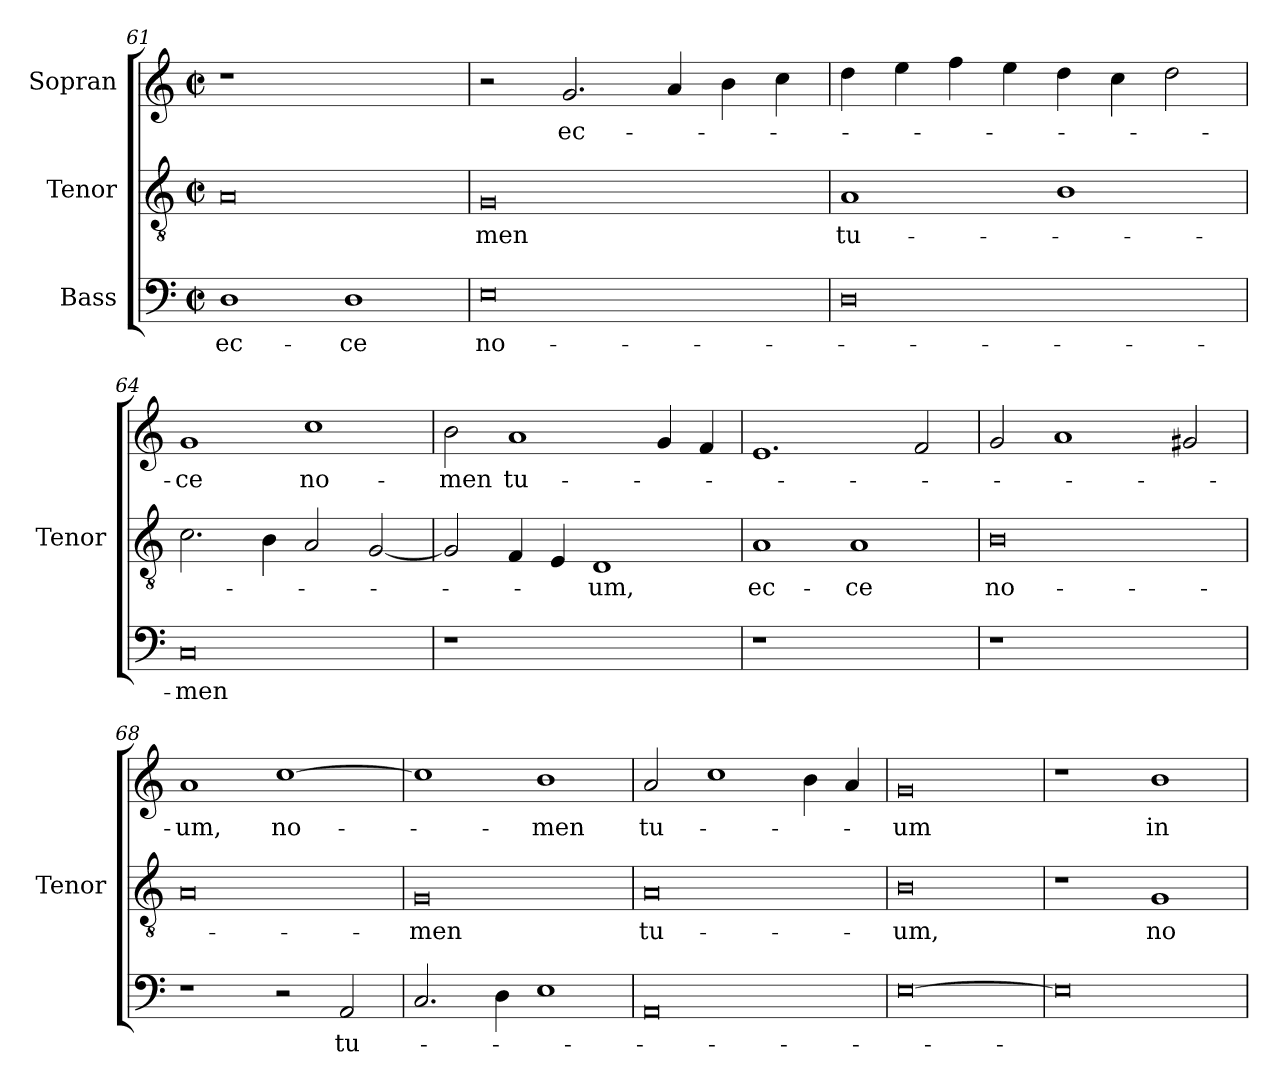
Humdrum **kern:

**kern	**text	**kern	**text	**kern	**text
*part3	*part3	*part2	*part2	*part1	*part1
*staff3	*staff3	*staff2	*staff2	*staff1	*staff1
*I"Bass	*	*I"Tenor	*	*I"Sopran	*
*	*	*I'Tenor	*	*	*
*clefF4	*	*clefGv2	*	*clefG2	*
*	*	*ITrd7c12	*	*	*
*k[]	*	*k[]	*	*k[]	*
*M2/2	*	*M2/2	*	*M2/2	*
*met(c|)	*	*met(c|)	*	*met(c|)	*
=61	=61	=61	=61	=61	=61
!	!LO:LY:b:color=#000000	!	!	!LO:N:vis=1	!
1Di	ec-	0AAi	.	1r	.
!	!LO:LY:b:color=#000000	!	!	!	!
1Di	-ce	.	.	1ryy	.
=62	=62	=62	=62	=62	=62
!	!LO:LY:b:color=#000000	!	!	!	!
!	!	!	!LO:LY:b:color=#000000	!	!
0Ei	no-	0GGi	-men	2r	.
!	!	!	!	!	!LO:LY:b:color=#000000
.	.	.	.	2.gi/	ec-
.	.	.	.	4ai/	.
.	.	.	.	4bi\	.
.	.	.	.	4cci\	.
!!LO:LB:g=z
=63	=63	=63	=63	=63	=63
!	!	!	!LO:LY:b:color=#000000	!	!
0Di	.	1AAi	tu-	4ddi\	.
.	.	.	.	4eei\	.
.	.	.	.	4ffi\	.
.	.	.	.	4eei\	.
.	.	1BBi	.	4ddi\	.
.	.	.	.	4cci\	.
.	.	.	.	2ddi\	.
=64	=64	=64	=64	=64	=64
!	!LO:LY:b:color=#000000	!	!	!	!
!	!	!	!	!	!LO:LY:b:color=#000000
0Ci	-men	2.Ci\	.	1gi	-ce
.	.	4BBi\	.	.	.
!	!	!	!	!	!LO:LY:b:color=#000000
.	.	2AAi/	.	1cci	no-
.	.	[<2GGi/	.	.	.
=65	=65	=65	=65	=65	=65
!LO:N:vis=1	!	!	!	!	!
!	!	!	!	!	!LO:LY:b:color=#000000
1r	.	2GGi/]	.	2bi\	-men
!	!	!	!	!	!LO:LY:b:color=#000000
.	.	4FFi/	.	1ai	tu-
.	.	4EEi/	.	.	.
!	!	!	!LO:LY:b:color=#000000	!	!
1ryy	.	1DDi	-um,	.	.
.	.	.	.	4gi/	.
.	.	.	.	4fi/	.
=66	=66	=66	=66	=66	=66
!LO:N:vis=1	!	!	!	!	!
!	!	!	!LO:LY:b:color=#000000	!	!
1r	.	1AAi	ec-	1.ei	.
!	!	!	!LO:LY:b:color=#000000	!	!
1ryy	.	1AAi	-ce	.	.
.	.	.	.	2fi/	.
=67	=67	=67	=67	=67	=67
!LO:N:vis=1	!	!	!	!	!
!	!	!	!LO:LY:b:color=#000000	!	!
1r	.	0BBi	no-	2gi/	.
.	.	.	.	1ai	.
1ryy	.	.	.	.	.
.	.	.	.	2g#Xi/	.
=68	=68	=68	=68	=68	=68
!	!	!	!	!	!LO:LY:b:color=#000000
1r	.	0AAi	.	1ai	-um,
!	!	!	!	!	!LO:LY:b:color=#000000
2r	.	.	.	[>1cci	no-
!	!LO:LY:b:color=#000000	!	!	!	!
2AAi/	tu-	.	.	.	.
=69	=69	=69	=69	=69	=69
!	!	!	!LO:LY:b:color=#000000	!	!
2.Ci/	.	0GGi	-men	1cci]	.
4Di\	.	.	.	.	.
!	!	!	!	!	!LO:LY:b:color=#000000
1Ei	.	.	.	1bi	-men
!!LO:LB:g=z
=70	=70	=70	=70	=70	=70
!	!	!	!LO:LY:b:color=#000000	!	!
!	!	!	!	!	!LO:LY:b:color=#000000
0AAi	.	0AAi	tu-	2ai/	tu-
.	.	.	.	1cci	.
.	.	.	.	4bi\	.
.	.	.	.	4ai/	.
=71	=71	=71	=71	=71	=71
!	!	!	!LO:LY:b:color=#000000	!	!
!	!	!	!	!	!LO:LY:b:color=#000000
[<0Ei	.	0BBi	-um,	0gi	-um
=72	=72	=72	=72	=72	=72
0Ei]	.	1r	.	1r	.
!	!	!	!LO:LY:b:color=#000000	!	!
!	!	!	!	!	!LO:LY:b:color=#000000
.	.	1GGi	no-	1bi	in
=	=	=	=	=	=
*-	*-	*-	*-	*-	*-
